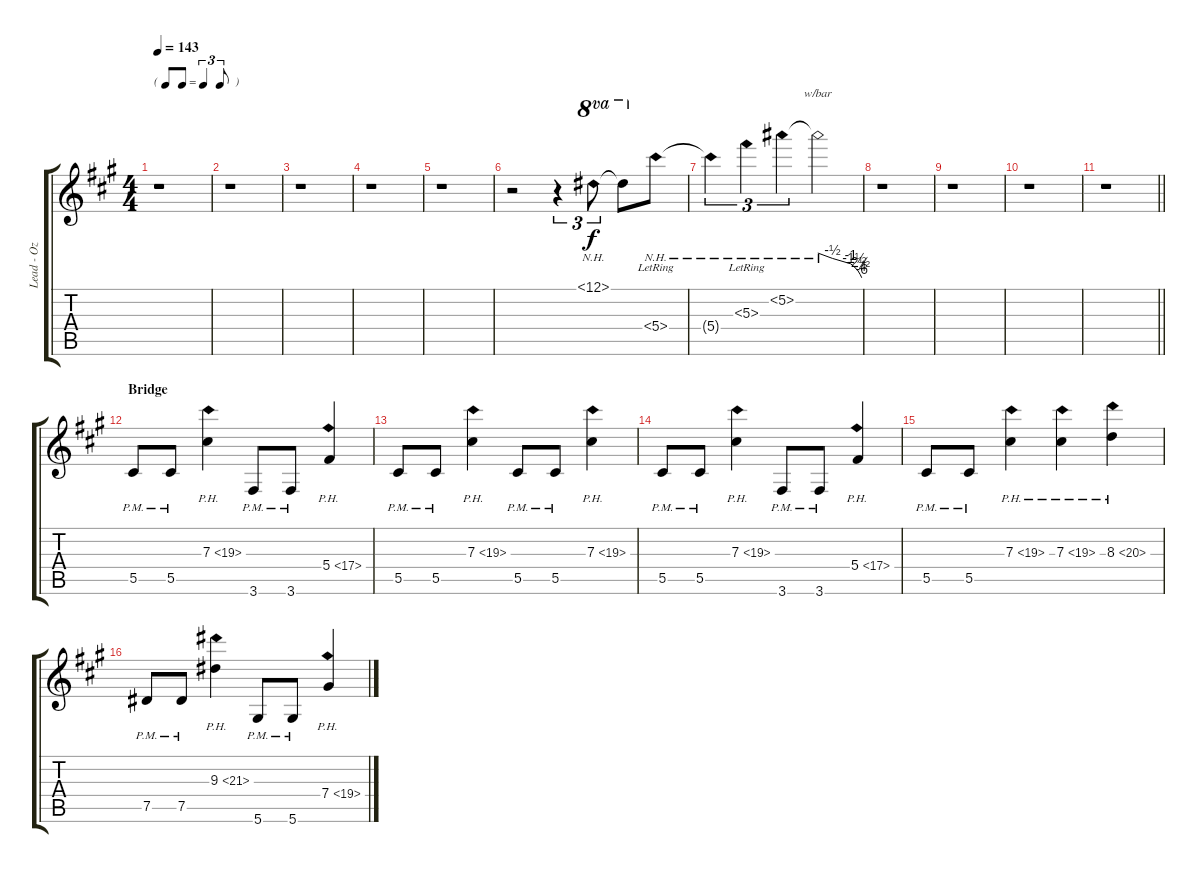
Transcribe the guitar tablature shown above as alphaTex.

\track ("Lead - Oz Fox" "Lead - Oz ") {instrument distortionguitar}
\staff {score tabs}
\tuning (Eb4 Bb3 Gb3 Db3 Ab2 Eb2) {hide}
\ts (4 4)
\tf triplet8th
\tempo 143
\clef g2
\ks a
r.1{dy f} |
r.1 |
r.1 |
r.1 |
r.1 |
r.2 r.4{tu (3 2)} 12.1{nh}.8{tu (3 2) ot 8va} 12.1{t}.8{ot 8va} 5.4{nh lr}.8 |
5.4{nh t}.4{tu (3 2)} 5.3{nh lr}.4{tu (3 2)} 5.2{nh}.4{tu (3 2)} 5.2{nh t}.2{tbe (custom default 0 0 20 -2 45 -4 50 -6 55 -10 58 -16 60 -24)} |
r.1 |
r.1 |
r.1 |
\barLineRight lightlight
r.1 |
\section ("" "Bridge")
5.5{pm}.8{volume 8} 5.5{pm}.8 7.3{ph 12}.4 3.6{pm}.8 3.6{pm}.8 5.4{ph 12}.4 |
5.5{pm}.8 5.5{pm}.8 7.3{ph 12}.4 5.5{pm}.8 5.5{pm}.8 7.3{ph 12}.4 |
5.5{pm}.8 5.5{pm}.8 7.3{ph 12}.4 3.6{pm}.8 3.6{pm}.8 5.4{ph 12}.4 |
5.5{pm}.8 5.5{pm}.8 7.3{ph 12}.4 7.3{ph 12}.4 8.3{ph 12}.4 |
7.5{pm}.8 7.5{pm}.8 9.3{ph 12}.4 5.6{pm}.8 5.6{pm}.8 7.4{ph 12}.4
